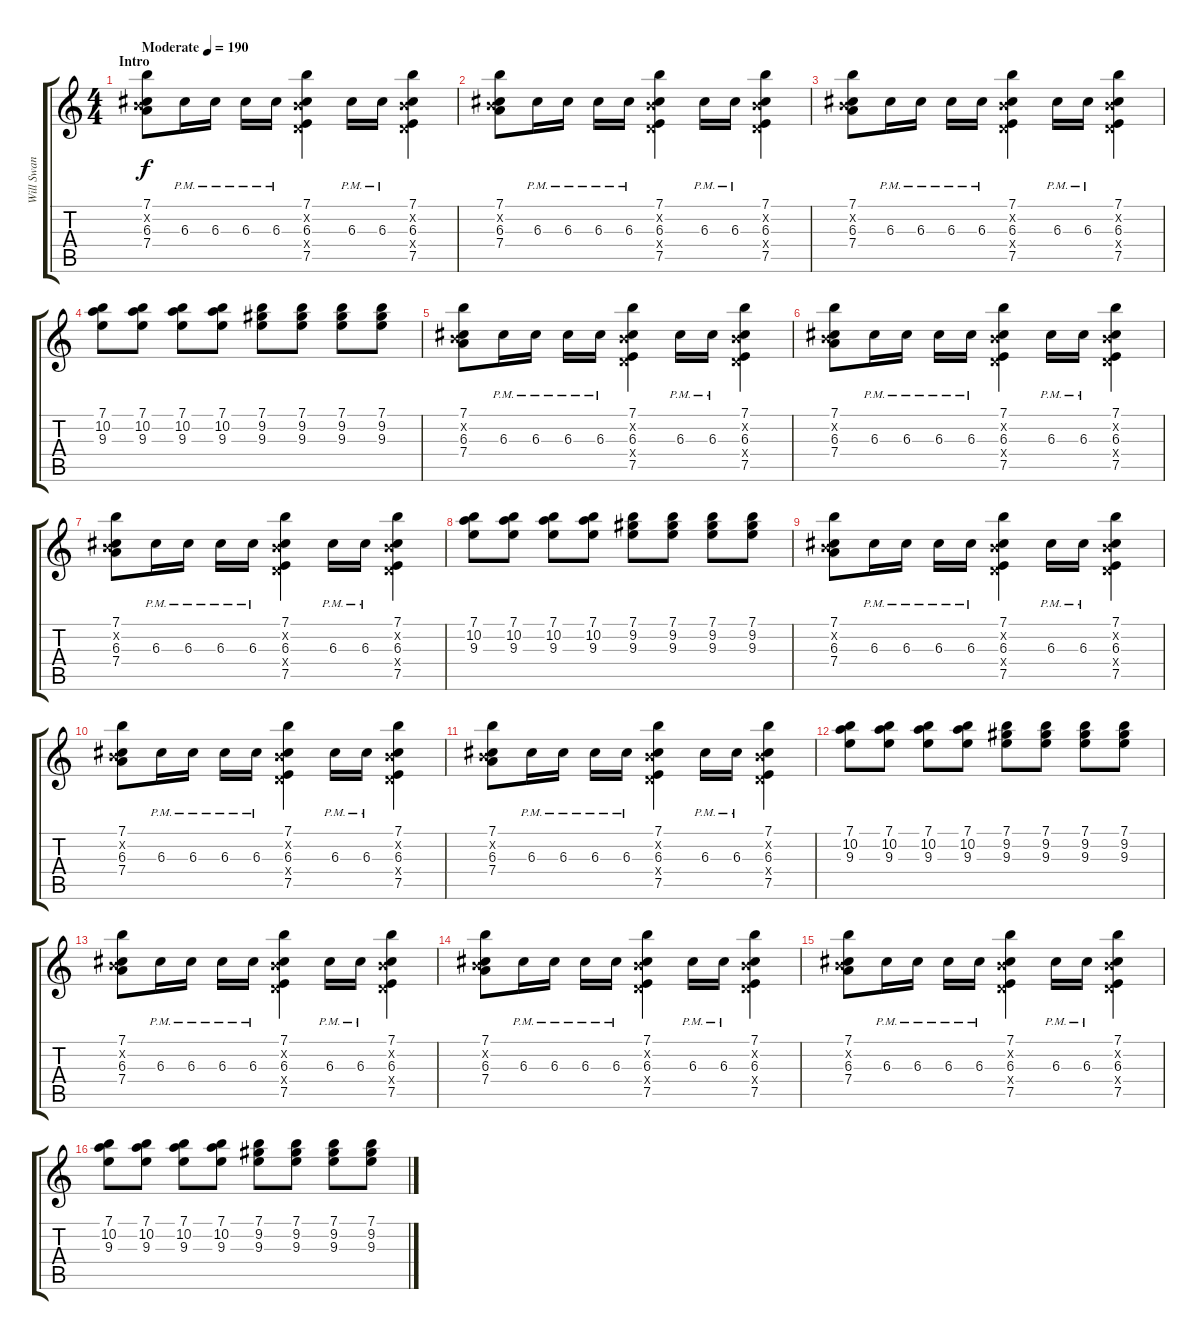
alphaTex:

\track ("Will Swan (Guitar L)" "Will Swan ") {instrument distortionguitar}
\staff {score tabs}
\tuning (E4 B3 G3 D3 A2 E2) {hide}
\ts (4 4)
\section ("" "Intro")
\tempo (190 "Moderate")
\clef g2
\ks c
(7.1 0.2{x} 6.3 7.4).8{dy f instrument distortionguitar} 6.3{pm}.16 6.3{pm}.16 6.3{pm}.16 6.3{pm}.16 (7.1 0.2{x} 6.3 0.4{x} 7.5).4 6.3{pm}.16 6.3{pm}.16 (7.1 0.2{x} 6.3 0.4{x} 7.5).4 |
(7.1 0.2{x} 6.3 7.4).8 6.3{pm}.16 6.3{pm}.16 6.3{pm}.16 6.3{pm}.16 (7.1 0.2{x} 6.3 0.4{x} 7.5).4 6.3{pm}.16 6.3{pm}.16 (7.1 0.2{x} 6.3 0.4{x} 7.5).4 |
(7.1 0.2{x} 6.3 7.4).8 6.3{pm}.16 6.3{pm}.16 6.3{pm}.16 6.3{pm}.16 (7.1 0.2{x} 6.3 0.4{x} 7.5).4 6.3{pm}.16 6.3{pm}.16 (7.1 0.2{x} 6.3 0.4{x} 7.5).4 |
(7.1 10.2 9.3).8 (7.1 10.2 9.3).8 (7.1 10.2 9.3).8 (7.1 10.2 9.3).8 (7.1 9.2 9.3).8 (7.1 9.2 9.3).8 (7.1 9.2 9.3).8 (7.1 9.2 9.3).8 |
(7.1 0.2{x} 6.3 7.4).8 6.3{pm}.16 6.3{pm}.16 6.3{pm}.16 6.3{pm}.16 (7.1 0.2{x} 6.3 0.4{x} 7.5).4 6.3{pm}.16 6.3{pm}.16 (7.1 0.2{x} 6.3 0.4{x} 7.5).4 |
(7.1 0.2{x} 6.3 7.4).8 6.3{pm}.16 6.3{pm}.16 6.3{pm}.16 6.3{pm}.16 (7.1 0.2{x} 6.3 0.4{x} 7.5).4 6.3{pm}.16 6.3{pm}.16 (7.1 0.2{x} 6.3 0.4{x} 7.5).4 |
(7.1 0.2{x} 6.3 7.4).8 6.3{pm}.16 6.3{pm}.16 6.3{pm}.16 6.3{pm}.16 (7.1 0.2{x} 6.3 0.4{x} 7.5).4 6.3{pm}.16 6.3{pm}.16 (7.1 0.2{x} 6.3 0.4{x} 7.5).4 |
(7.1 10.2 9.3).8 (7.1 10.2 9.3).8 (7.1 10.2 9.3).8 (7.1 10.2 9.3).8 (7.1 9.2 9.3).8 (7.1 9.2 9.3).8 (7.1 9.2 9.3).8 (7.1 9.2 9.3).8 |
(7.1 0.2{x} 6.3 7.4).8 6.3{pm}.16 6.3{pm}.16 6.3{pm}.16 6.3{pm}.16 (7.1 0.2{x} 6.3 0.4{x} 7.5).4 6.3{pm}.16 6.3{pm}.16 (7.1 0.2{x} 6.3 0.4{x} 7.5).4 |
(7.1 0.2{x} 6.3 7.4).8 6.3{pm}.16 6.3{pm}.16 6.3{pm}.16 6.3{pm}.16 (7.1 0.2{x} 6.3 0.4{x} 7.5).4 6.3{pm}.16 6.3{pm}.16 (7.1 0.2{x} 6.3 0.4{x} 7.5).4 |
(7.1 0.2{x} 6.3 7.4).8 6.3{pm}.16 6.3{pm}.16 6.3{pm}.16 6.3{pm}.16 (7.1 0.2{x} 6.3 0.4{x} 7.5).4 6.3{pm}.16 6.3{pm}.16 (7.1 0.2{x} 6.3 0.4{x} 7.5).4 |
(7.1 10.2 9.3).8 (7.1 10.2 9.3).8 (7.1 10.2 9.3).8 (7.1 10.2 9.3).8 (7.1 9.2 9.3).8 (7.1 9.2 9.3).8 (7.1 9.2 9.3).8 (7.1 9.2 9.3).8 |
(7.1 0.2{x} 6.3 7.4).8 6.3{pm}.16 6.3{pm}.16 6.3{pm}.16 6.3{pm}.16 (7.1 0.2{x} 6.3 0.4{x} 7.5).4 6.3{pm}.16 6.3{pm}.16 (7.1 0.2{x} 6.3 0.4{x} 7.5).4 |
(7.1 0.2{x} 6.3 7.4).8 6.3{pm}.16 6.3{pm}.16 6.3{pm}.16 6.3{pm}.16 (7.1 0.2{x} 6.3 0.4{x} 7.5).4 6.3{pm}.16 6.3{pm}.16 (7.1 0.2{x} 6.3 0.4{x} 7.5).4 |
(7.1 0.2{x} 6.3 7.4).8 6.3{pm}.16 6.3{pm}.16 6.3{pm}.16 6.3{pm}.16 (7.1 0.2{x} 6.3 0.4{x} 7.5).4 6.3{pm}.16 6.3{pm}.16 (7.1 0.2{x} 6.3 0.4{x} 7.5).4 |
(7.1 10.2 9.3).8 (7.1 10.2 9.3).8 (7.1 10.2 9.3).8 (7.1 10.2 9.3).8 (7.1 9.2 9.3).8 (7.1 9.2 9.3).8 (7.1 9.2 9.3).8 (7.1 9.2 9.3).8
